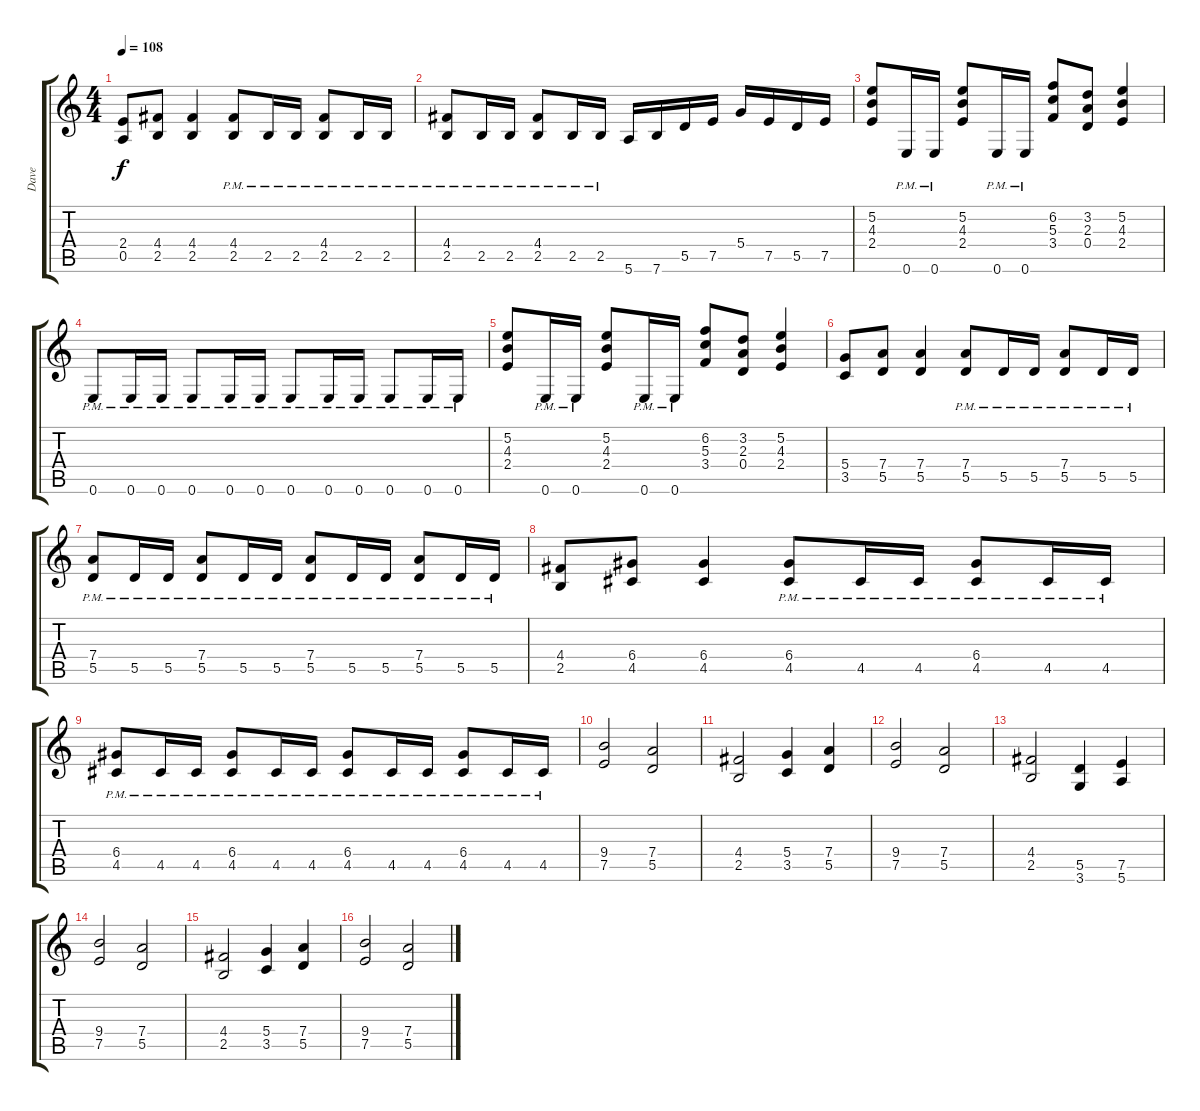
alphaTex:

\track ("Dave" "Dave") {instrument acousticguitarsteel}
\staff {score tabs}
\tuning (E4 B3 G3 D3 A2 E2) {hide}
\ts (4 4)
\tempo 108
\clef g2
\ks c
(2.4 0.5).8{dy f} (4.4 2.5).8 (4.4 2.5).4 (4.4{pm} 2.5{pm}).8 2.5{pm}.16 2.5{pm}.16 (4.4{pm} 2.5{pm}).8 2.5{pm}.16 2.5{pm}.16 |
(4.4{pm} 2.5{pm}).8 2.5{pm}.16 2.5{pm}.16 (4.4{pm} 2.5{pm}).8 2.5{pm}.16 2.5{pm}.16 5.6.16 7.6.16 5.5.16 7.5.16 5.4.16 7.5.16 5.5.16 7.5.16 |
(5.2 4.3 2.4).8 0.6{pm}.16 0.6{pm}.16 (5.2 4.3 2.4).8 0.6{pm}.16 0.6{pm}.16 (6.2 5.3 3.4).8 (3.2 2.3 0.4).8 (5.2 4.3 2.4).4 |
0.6{pm}.8 0.6{pm}.16 0.6{pm}.16 0.6{pm}.8 0.6{pm}.16 0.6{pm}.16 0.6{pm}.8 0.6{pm}.16 0.6{pm}.16 0.6{pm}.8 0.6{pm}.16 0.6{pm}.16 |
(5.2 4.3 2.4).8 0.6{pm}.16 0.6{pm}.16 (5.2 4.3 2.4).8 0.6{pm}.16 0.6{pm}.16 (6.2 5.3 3.4).8 (3.2 2.3 0.4).8 (5.2 4.3 2.4).4 |
(5.4 3.5).8 (7.4 5.5).8 (7.4 5.5).4 (7.4{pm} 5.5{pm}).8 5.5{pm}.16 5.5{pm}.16 (7.4{pm} 5.5{pm}).8 5.5{pm}.16 5.5{pm}.16 |
(7.4{pm} 5.5{pm}).8 5.5{pm}.16 5.5{pm}.16 (7.4{pm} 5.5{pm}).8 5.5{pm}.16 5.5{pm}.16 (7.4{pm} 5.5{pm}).8 5.5{pm}.16 5.5{pm}.16 (7.4{pm} 5.5{pm}).8 5.5{pm}.16 5.5{pm}.16 |
(4.4 2.5).8 (6.4 4.5).8 (6.4 4.5).4 (6.4{pm} 4.5{pm}).8 4.5{pm}.16 4.5{pm}.16 (6.4{pm} 4.5{pm}).8 4.5{pm}.16 4.5{pm}.16 |
(6.4{pm} 4.5{pm}).8 4.5{pm}.16 4.5{pm}.16 (6.4{pm} 4.5{pm}).8 4.5{pm}.16 4.5{pm}.16 (6.4{pm} 4.5{pm}).8 4.5{pm}.16 4.5{pm}.16 (6.4{pm} 4.5{pm}).8 4.5{pm}.16 4.5{pm}.16 |
(9.4 7.5).2 (7.4 5.5).2 |
(4.4 2.5).2 (5.4 3.5).4 (7.4 5.5).4 |
(9.4 7.5).2 (7.4 5.5).2 |
(4.4 2.5).2 (5.5 3.6).4 (7.5 5.6).4 |
(9.4 7.5).2 (7.4 5.5).2 |
(4.4 2.5).2 (5.4 3.5).4 (7.4 5.5).4 |
(9.4 7.5).2 (7.4 5.5).2
